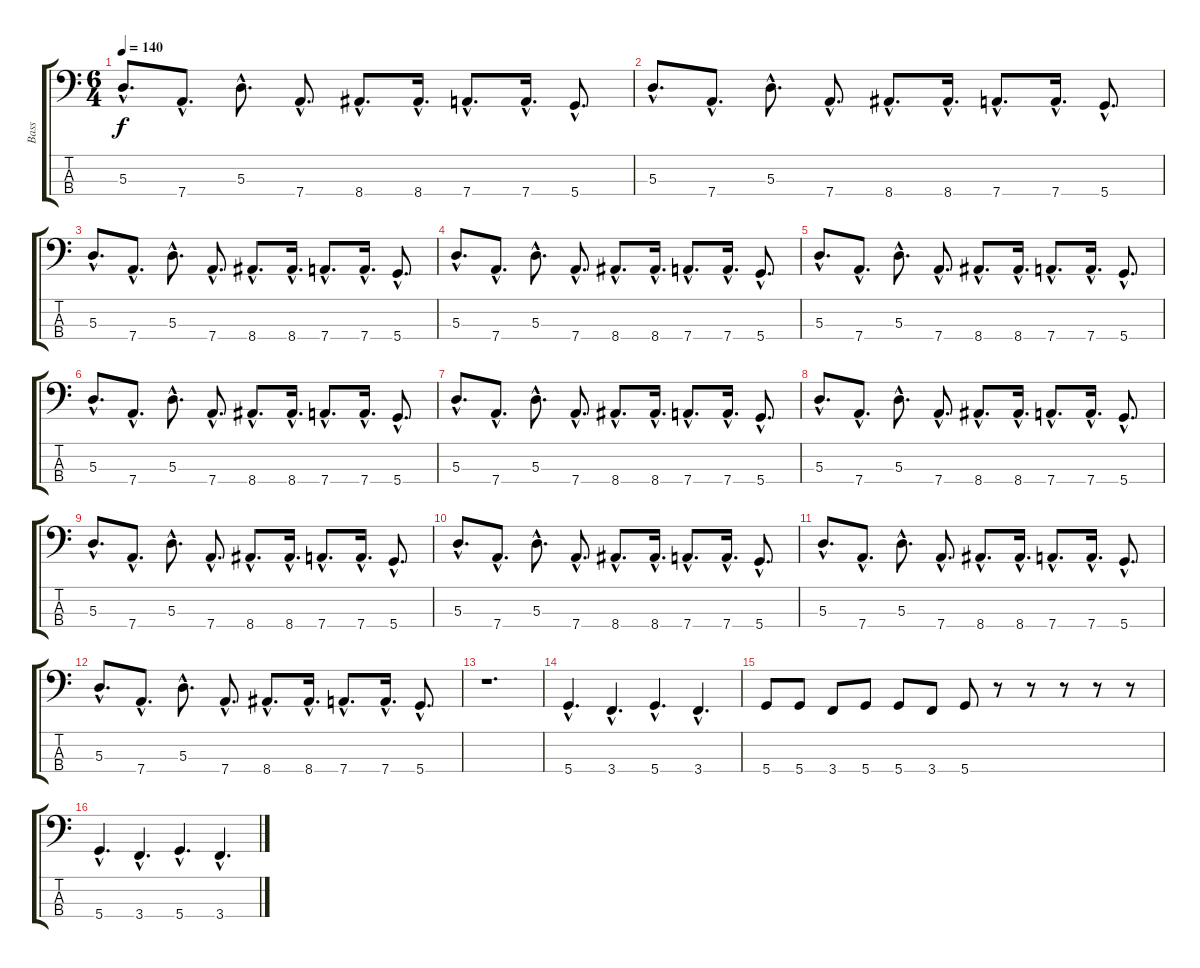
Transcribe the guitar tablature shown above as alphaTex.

\track ("Bass" "Bass") {instrument electricbassfinger}
\staff {score tabs}
\tuning (G2 D2 A1 D1) {hide}
\ts (6 4)
\tempo 140
\clef f4
\ks c
5.3{hac}.8{d dy f} 7.4{hac}.8{d} 5.3{hac}.8{d} 7.4{hac}.8{d} 8.4{hac}.8{d} 8.4{hac}.16{d} 7.4{hac}.8{d} 7.4{hac}.16{d} 5.4{hac}.8{d} |
5.3{hac}.8{d} 7.4{hac}.8{d} 5.3{hac}.8{d} 7.4{hac}.8{d} 8.4{hac}.8{d} 8.4{hac}.16{d} 7.4{hac}.8{d} 7.4{hac}.16{d} 5.4{hac}.8{d} |
5.3{hac}.8{d} 7.4{hac}.8{d} 5.3{hac}.8{d} 7.4{hac}.8{d} 8.4{hac}.8{d} 8.4{hac}.16{d} 7.4{hac}.8{d} 7.4{hac}.16{d} 5.4{hac}.8{d} |
5.3{hac}.8{d} 7.4{hac}.8{d} 5.3{hac}.8{d} 7.4{hac}.8{d} 8.4{hac}.8{d} 8.4{hac}.16{d} 7.4{hac}.8{d} 7.4{hac}.16{d} 5.4{hac}.8{d} |
5.3{hac}.8{d} 7.4{hac}.8{d} 5.3{hac}.8{d} 7.4{hac}.8{d} 8.4{hac}.8{d} 8.4{hac}.16{d} 7.4{hac}.8{d} 7.4{hac}.16{d} 5.4{hac}.8{d} |
5.3{hac}.8{d} 7.4{hac}.8{d} 5.3{hac}.8{d} 7.4{hac}.8{d} 8.4{hac}.8{d} 8.4{hac}.16{d} 7.4{hac}.8{d} 7.4{hac}.16{d} 5.4{hac}.8{d} |
5.3{hac}.8{d} 7.4{hac}.8{d} 5.3{hac}.8{d} 7.4{hac}.8{d} 8.4{hac}.8{d} 8.4{hac}.16{d} 7.4{hac}.8{d} 7.4{hac}.16{d} 5.4{hac}.8{d} |
5.3{hac}.8{d} 7.4{hac}.8{d} 5.3{hac}.8{d} 7.4{hac}.8{d} 8.4{hac}.8{d} 8.4{hac}.16{d} 7.4{hac}.8{d} 7.4{hac}.16{d} 5.4{hac}.8{d} |
5.3{hac}.8{d} 7.4{hac}.8{d} 5.3{hac}.8{d} 7.4{hac}.8{d} 8.4{hac}.8{d} 8.4{hac}.16{d} 7.4{hac}.8{d} 7.4{hac}.16{d} 5.4{hac}.8{d} |
5.3{hac}.8{d} 7.4{hac}.8{d} 5.3{hac}.8{d} 7.4{hac}.8{d} 8.4{hac}.8{d} 8.4{hac}.16{d} 7.4{hac}.8{d} 7.4{hac}.16{d} 5.4{hac}.8{d} |
5.3{hac}.8{d} 7.4{hac}.8{d} 5.3{hac}.8{d} 7.4{hac}.8{d} 8.4{hac}.8{d} 8.4{hac}.16{d} 7.4{hac}.8{d} 7.4{hac}.16{d} 5.4{hac}.8{d} |
5.3{hac}.8{d} 7.4{hac}.8{d} 5.3{hac}.8{d} 7.4{hac}.8{d} 8.4{hac}.8{d} 8.4{hac}.16{d} 7.4{hac}.8{d} 7.4{hac}.16{d} 5.4{hac}.8{d} |
r.1{d} |
5.4{hac}.4{d} 3.4{hac}.4{d} 5.4{hac}.4{d} 3.4{hac}.4{d} |
5.4.8 5.4.8 3.4.8 5.4.8 5.4.8 3.4.8 5.4.8 r.8 r.8 r.8 r.8 r.8 |
5.4{hac}.4{d} 3.4{hac}.4{d} 5.4{hac}.4{d} 3.4{hac}.4{d}
